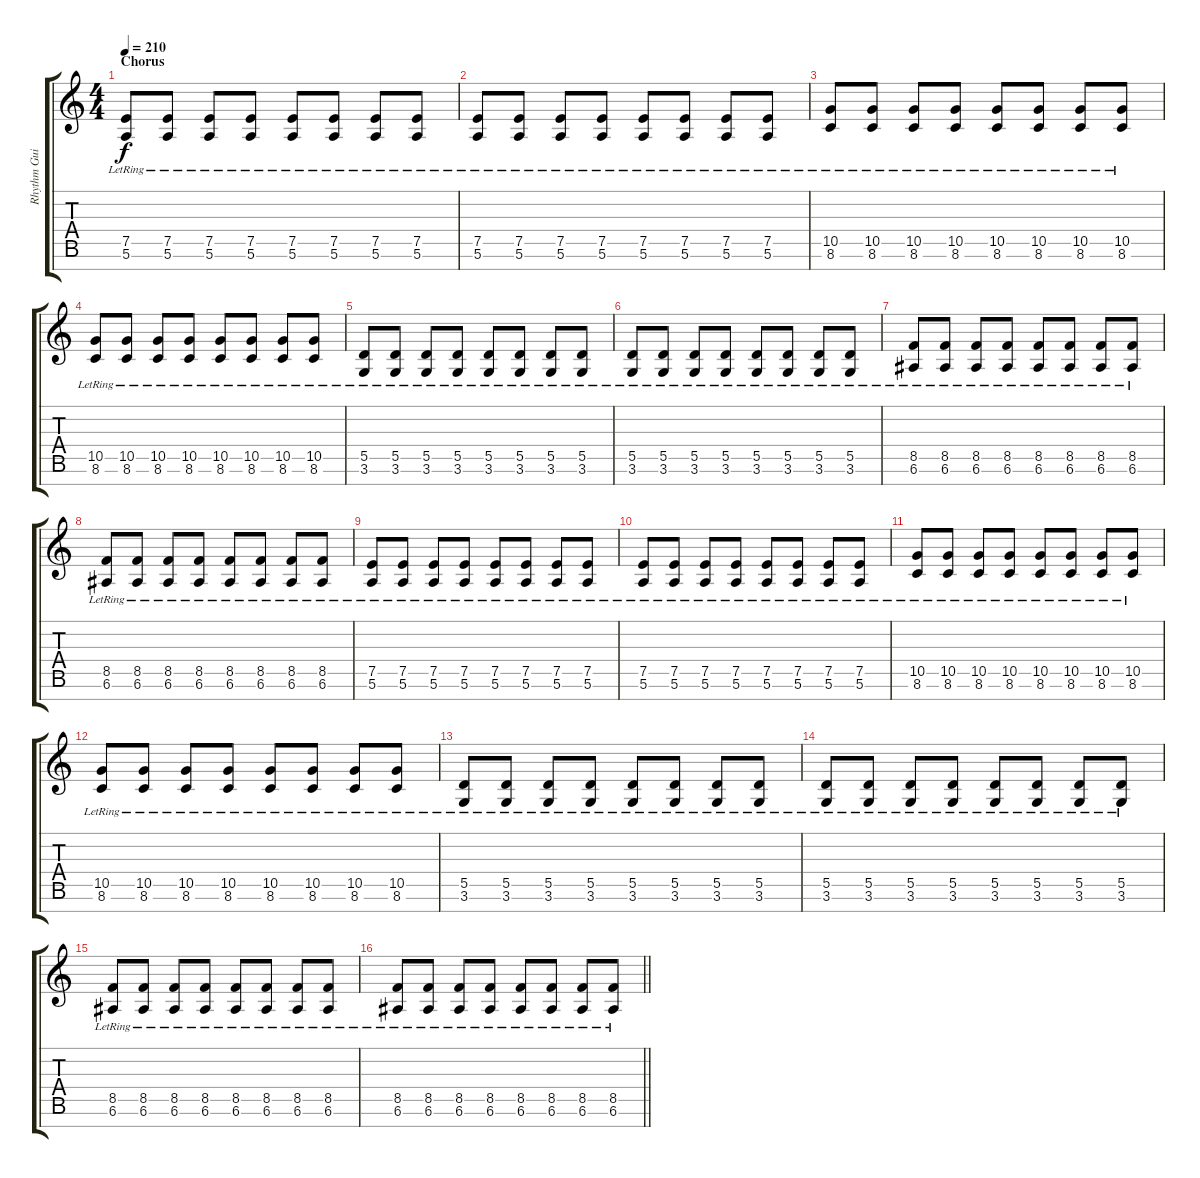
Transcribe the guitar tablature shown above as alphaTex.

\track ("Rhythm Guitar 1" "Rhythm Gui") {instrument distortionguitar}
\staff {score tabs}
\tuning (E4 B3 G3 D3 A2 E2 B1) {hide}
\ts (4 4)
\section ("" "Chorus")
\tempo 210
\clef g2
\ks c
(7.5{lr} 5.6{lr}).8{dy f} (7.5{lr} 5.6{lr}).8 (7.5{lr} 5.6{lr}).8 (7.5{lr} 5.6{lr}).8 (7.5{lr} 5.6{lr}).8 (7.5{lr} 5.6{lr}).8 (7.5{lr} 5.6{lr}).8 (7.5{lr} 5.6{lr}).8 |
(7.5{lr} 5.6{lr}).8 (7.5{lr} 5.6{lr}).8 (7.5{lr} 5.6{lr}).8 (7.5{lr} 5.6{lr}).8 (7.5{lr} 5.6{lr}).8 (7.5{lr} 5.6{lr}).8 (7.5{lr} 5.6{lr}).8 (7.5{lr} 5.6{lr}).8 |
(10.5{lr} 8.6{lr}).8 (10.5{lr} 8.6{lr}).8 (10.5{lr} 8.6{lr}).8 (10.5{lr} 8.6{lr}).8 (10.5{lr} 8.6{lr}).8 (10.5{lr} 8.6{lr}).8 (10.5{lr} 8.6{lr}).8 (10.5{lr} 8.6{lr}).8 |
(10.5{lr} 8.6{lr}).8 (10.5{lr} 8.6{lr}).8 (10.5{lr} 8.6{lr}).8 (10.5{lr} 8.6{lr}).8 (10.5{lr} 8.6{lr}).8 (10.5{lr} 8.6{lr}).8 (10.5{lr} 8.6{lr}).8 (10.5{lr} 8.6{lr}).8 |
(5.5{lr} 3.6{lr}).8 (5.5{lr} 3.6{lr}).8 (5.5{lr} 3.6{lr}).8 (5.5{lr} 3.6{lr}).8 (5.5{lr} 3.6{lr}).8 (5.5{lr} 3.6{lr}).8 (5.5{lr} 3.6{lr}).8 (5.5{lr} 3.6{lr}).8 |
(5.5{lr} 3.6{lr}).8 (5.5{lr} 3.6{lr}).8 (5.5{lr} 3.6{lr}).8 (5.5{lr} 3.6{lr}).8 (5.5{lr} 3.6{lr}).8 (5.5{lr} 3.6{lr}).8 (5.5{lr} 3.6{lr}).8 (5.5{lr} 3.6{lr}).8 |
(8.5{lr} 6.6{lr}).8 (8.5{lr} 6.6{lr}).8 (8.5{lr} 6.6{lr}).8 (8.5{lr} 6.6{lr}).8 (8.5{lr} 6.6{lr}).8 (8.5{lr} 6.6{lr}).8 (8.5{lr} 6.6{lr}).8 (8.5{lr} 6.6{lr}).8 |
(8.5{lr} 6.6{lr}).8 (8.5{lr} 6.6{lr}).8 (8.5{lr} 6.6{lr}).8 (8.5{lr} 6.6{lr}).8 (8.5{lr} 6.6{lr}).8 (8.5{lr} 6.6{lr}).8 (8.5{lr} 6.6{lr}).8 (8.5{lr} 6.6{lr}).8 |
(7.5{lr} 5.6{lr}).8 (7.5{lr} 5.6{lr}).8 (7.5{lr} 5.6{lr}).8 (7.5{lr} 5.6{lr}).8 (7.5{lr} 5.6{lr}).8 (7.5{lr} 5.6{lr}).8 (7.5{lr} 5.6{lr}).8 (7.5{lr} 5.6{lr}).8 |
(7.5{lr} 5.6{lr}).8 (7.5{lr} 5.6{lr}).8 (7.5{lr} 5.6{lr}).8 (7.5{lr} 5.6{lr}).8 (7.5{lr} 5.6{lr}).8 (7.5{lr} 5.6{lr}).8 (7.5{lr} 5.6{lr}).8 (7.5{lr} 5.6{lr}).8 |
(10.5{lr} 8.6{lr}).8 (10.5{lr} 8.6{lr}).8 (10.5{lr} 8.6{lr}).8 (10.5{lr} 8.6{lr}).8 (10.5{lr} 8.6{lr}).8 (10.5{lr} 8.6{lr}).8 (10.5{lr} 8.6{lr}).8 (10.5{lr} 8.6{lr}).8 |
(10.5{lr} 8.6{lr}).8 (10.5{lr} 8.6{lr}).8 (10.5{lr} 8.6{lr}).8 (10.5{lr} 8.6{lr}).8 (10.5{lr} 8.6{lr}).8 (10.5{lr} 8.6{lr}).8 (10.5{lr} 8.6{lr}).8 (10.5{lr} 8.6{lr}).8 |
(5.5{lr} 3.6{lr}).8 (5.5{lr} 3.6{lr}).8 (5.5{lr} 3.6{lr}).8 (5.5{lr} 3.6{lr}).8 (5.5{lr} 3.6{lr}).8 (5.5{lr} 3.6{lr}).8 (5.5{lr} 3.6{lr}).8 (5.5{lr} 3.6{lr}).8 |
(5.5{lr} 3.6{lr}).8 (5.5{lr} 3.6{lr}).8 (5.5{lr} 3.6{lr}).8 (5.5{lr} 3.6{lr}).8 (5.5{lr} 3.6{lr}).8 (5.5{lr} 3.6{lr}).8 (5.5{lr} 3.6{lr}).8 (5.5{lr} 3.6{lr}).8 |
(8.5{lr} 6.6{lr}).8 (8.5{lr} 6.6{lr}).8 (8.5{lr} 6.6{lr}).8 (8.5{lr} 6.6{lr}).8 (8.5{lr} 6.6{lr}).8 (8.5{lr} 6.6{lr}).8 (8.5{lr} 6.6{lr}).8 (8.5{lr} 6.6{lr}).8 |
\barLineRight lightlight
(8.5{lr} 6.6{lr}).8 (8.5{lr} 6.6{lr}).8 (8.5{lr} 6.6{lr}).8 (8.5{lr} 6.6{lr}).8 (8.5{lr} 6.6{lr}).8 (8.5{lr} 6.6{lr}).8 (8.5{lr} 6.6{lr}).8 (8.5{lr} 6.6{lr}).8
